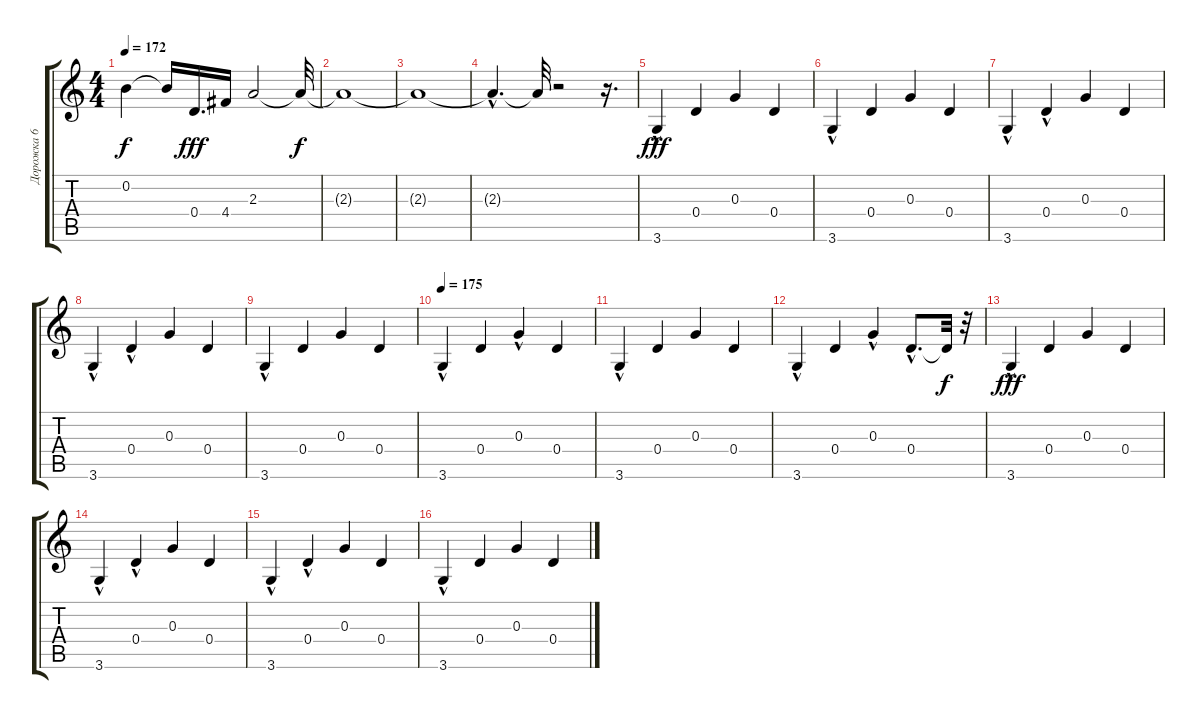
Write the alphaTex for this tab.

\track ("Дорожка 6" "Дорожка 6") {instrument acousticguitarnylon}
\staff {score tabs}
\tuning (E4 B3 G3 D3 A2 E2) {hide}
\ts (4 4)
\tempo 172
\clef g2
\ks c
0.2{t}.4{dy f} 0.2{t}.16 0.4.16{d dy fff} 4.4.16 2.3.2 2.3{t}.32{dy f} |
2.3{t}.1 |
2.3{t}.1 |
2.3{hac t}.4{d} 2.3{t}.32 r.2 r.16{d} |
3.6{hac}.4{dy fff} 0.4.4 0.3.4 0.4.4 |
3.6{hac}.4 0.4.4 0.3.4 0.4.4 |
3.6{hac}.4 0.4{hac}.4 0.3.4 0.4.4 |
3.6{hac}.4 0.4{hac}.4 0.3.4 0.4.4 |
3.6{hac}.4 0.4.4 0.3.4 0.4.4 |
\tempo 175
3.6{hac}.4 0.4.4 0.3{hac}.4 0.4.4 |
3.6{hac}.4 0.4.4 0.3.4 0.4.4 |
3.6{hac}.4 0.4.4 0.3{hac}.4 0.4{hac}.8{d} 0.4{t}.32{dy f} r.32 |
3.6{hac}.4{dy fff} 0.4.4 0.3.4 0.4.4 |
3.6{hac}.4 0.4{hac}.4 0.3.4 0.4.4 |
3.6{hac}.4 0.4{hac}.4 0.3.4 0.4.4 |
3.6{hac}.4 0.4.4 0.3.4 0.4.4
